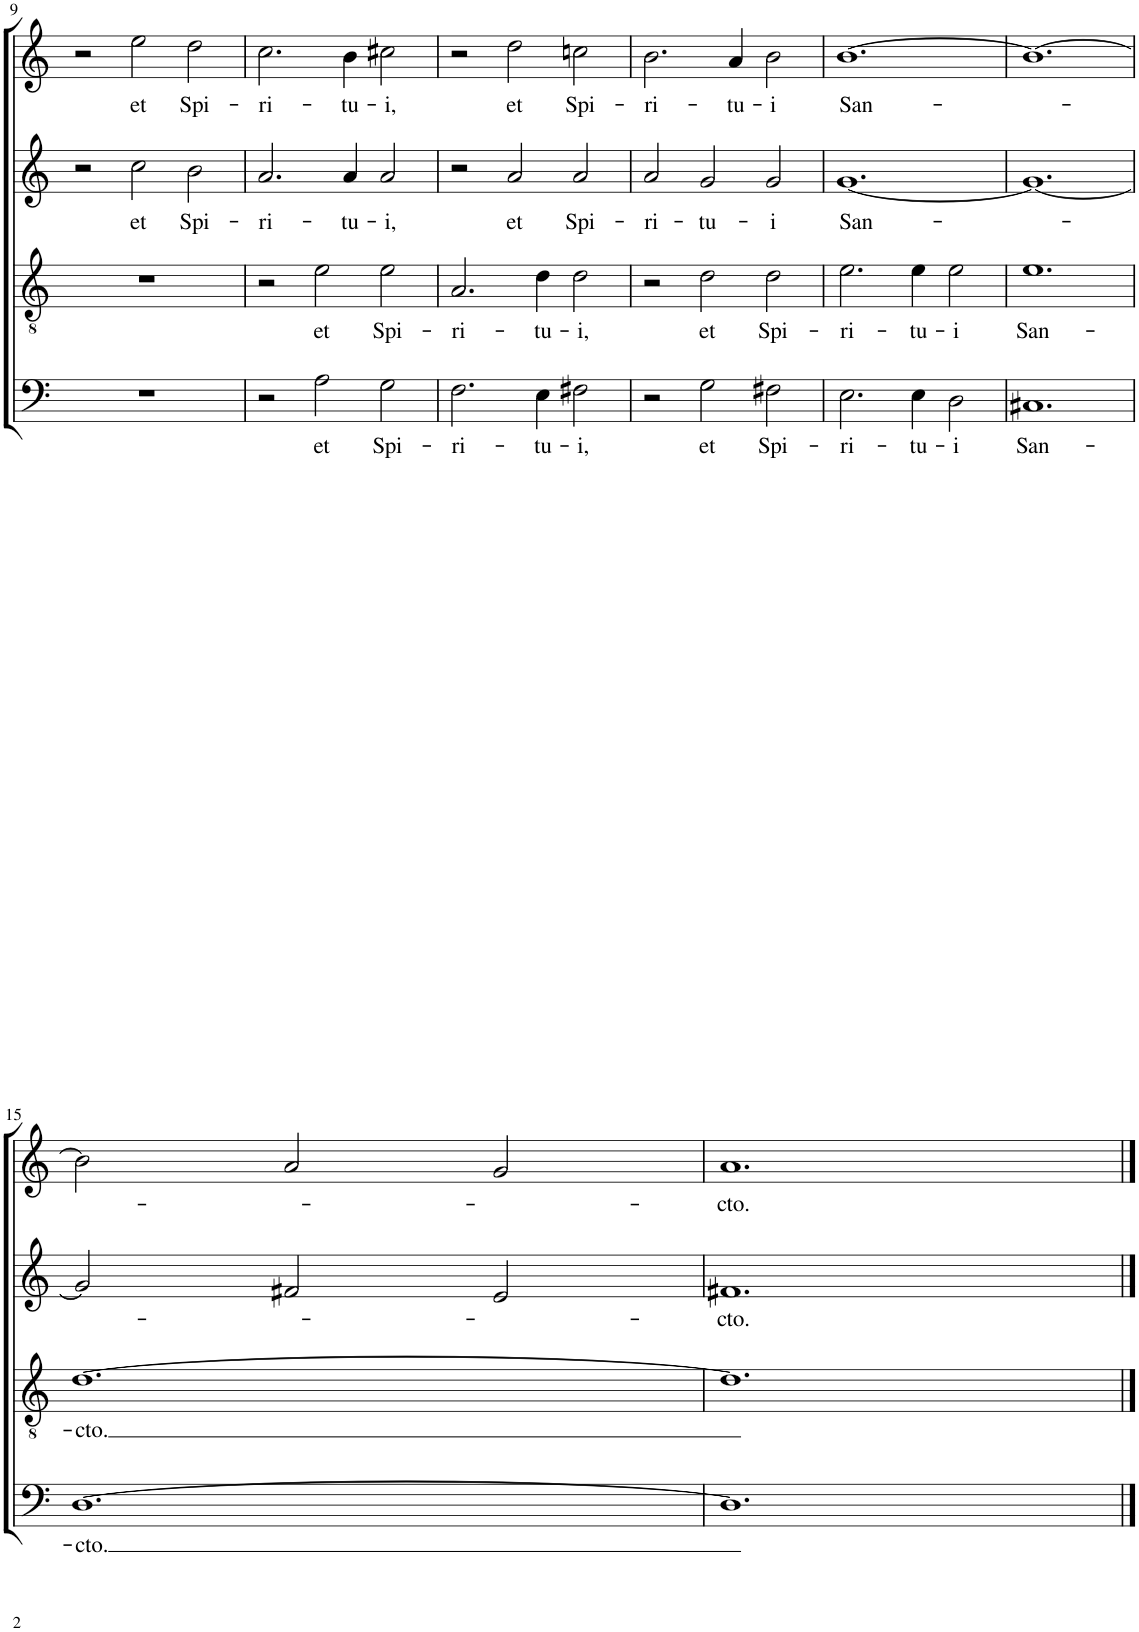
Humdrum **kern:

**kern	**text	**kern	**text	**kern	**text	**kern	**text
*part4	*part4	*part3	*part3	*part2	*part2	*part1	*part1
*staff4	*staff4	*staff3	*staff3	*staff2	*staff2	*staff1	*staff1
*I"Basso	*	*I"Tenore	*	*I"Alto	*	*I"Soprano	*
!!LO:PB:g=z
*clefF4	*	*clefGv2	*	*clefG2	*	*clefG2	*
*k[]	*	*k[]	*	*k[]	*	*k[]	*
*M3/2	*	*M3/2	*	*M3/2	*	*M3/2	*
=9	=9	=9	=9	=9	=9	=9	=9
1.r	.	1.r	.	2r	.	2r	.
!	!	!	!	!	!LO:LY:b	!	!LO:LY:b
.	.	.	.	2cc\	et	2ee\	et
!	!	!	!	!	!LO:LY:b	!	!LO:LY:b
.	.	.	.	2b\	Spi-	2dd\	Spi-
=10	=10	=10	=10	=10	=10	=10	=10
!	!	!	!	!	!LO:LY:b	!	!LO:LY:b
2r	.	2r	.	2.a/	-ri-	2.cc\	-ri-
!	!LO:LY:b	!	!LO:LY:b	!	!	!	!
2A\	et	2e\	et	.	.	.	.
!	!	!	!	!	!LO:LY:b	!	!LO:LY:b
.	.	.	.	4a/	-tu-	4b\	-tu-
!	!LO:LY:b	!	!LO:LY:b	!	!LO:LY:b	!	!LO:LY:b
2G\	Spi-	2e\	Spi-	2a/	-i,	2cc#X\	-i,
=11	=11	=11	=11	=11	=11	=11	=11
!	!LO:LY:b	!	!LO:LY:b	!	!	!	!
2.F\	-ri-	2.A/	-ri-	2r	.	2r	.
!	!	!	!	!	!LO:LY:b	!	!LO:LY:b
.	.	.	.	2a/	et	2dd\	et
!	!LO:LY:b	!	!LO:LY:b	!	!	!	!
4E\	-tu-	4d\	-tu-	.	.	.	.
!	!LO:LY:b	!	!LO:LY:b	!	!LO:LY:b	!	!LO:LY:b
2F#X\	-i,	2d\	-i,	2a/	Spi-	2ccn\	Spi-
=12	=12	=12	=12	=12	=12	=12	=12
!	!	!	!	!	!LO:LY:b	!	!LO:LY:b
2r	.	2r	.	2a/	-ri-	2.b\	-ri-
!	!LO:LY:b	!	!LO:LY:b	!	!LO:LY:b	!	!
2G\	et	2d\	et	2g/	-tu-	.	.
!	!	!	!	!	!	!	!LO:LY:b
.	.	.	.	.	.	4a/	-tu-
!	!LO:LY:b	!	!LO:LY:b	!	!LO:LY:b	!	!LO:LY:b
2F#X\	Spi-	2d\	Spi-	2g/	-i	2b\	-i
=13	=13	=13	=13	=13	=13	=13	=13
!	!LO:LY:b	!	!LO:LY:b	!	!LO:LY:b	!	!LO:LY:b
2.E\	-ri-	2.e\	-ri-	[1.g	San-	[1.b	San-
!	!LO:LY:b	!	!LO:LY:b	!	!	!	!
4E\	-tu-	4e\	-tu-	.	.	.	.
!	!LO:LY:b	!	!LO:LY:b	!	!	!	!
2D\	-i	2e\	-i	.	.	.	.
=14	=14	=14	=14	=14	=14	=14	=14
!	!LO:LY:b	!	!LO:LY:b	!	!	!	!
1.C#X	San-	1.e	San-	1.g_	.	1.b_	.
!!LO:LB:g=z
=15	=15	=15	=15	=15	=15	=15	=15
!	!LO:LY:b	!	!LO:LY:b	!	!	!	!
[1.D	-cto.	[1.d	cto.	2g/]	.	2b\]	.
.	.	.	.	2f#X/	.	2a/	.
.	.	.	.	2e/	.	2g/	.
=16	=16	=16	=16	=16	=16	=16	=16
!	!	!	!	!	!LO:LY:b	!	!LO:LY:b
1.D]	.	1.d]	.	1.f#X	-cto.	1.a	-cto.
==	==	==	==	==	==	==	==
*-	*-	*-	*-	*-	*-	*-	*-
